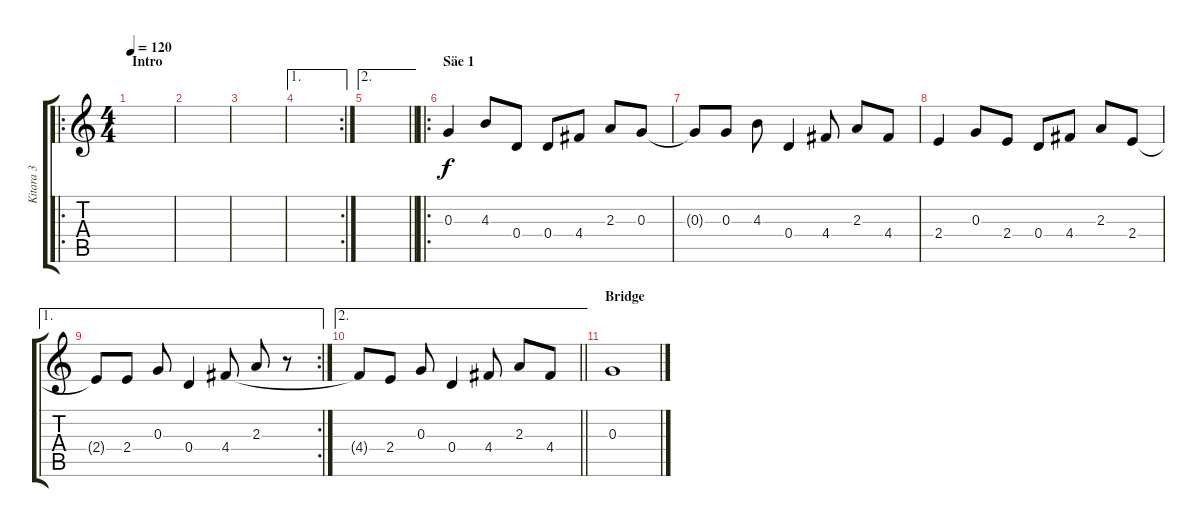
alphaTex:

\track ("Kitara 3" "Kitara 3") {instrument banjo}
\staff {score tabs}
\tuning (E4 B3 G3 D3 A2 E2) {hide}
\displaytranspose 12
\ro
\ts (4 4)
\section ("" "Intro")
\tempo 120
\clef g2
\ks c
|
|
|
\ae 1
\rc 2
|
\ae 2
\barLineRight lightlight
|
\ro
\section ("" "Säe 1")
0.3.4 4.3.8 0.4.8 0.4.8 4.4.8 2.3.8 0.3.8 |
0.3{t}.8 0.3.8 4.3.8 0.4.4 4.4.8 2.3.8 4.4.8 |
2.4.4 0.3.8 2.4.8 0.4.8 4.4.8 2.3.8 2.4.8 |
\ae 1
\rc 2
2.4{t}.8 2.4.8 0.3.8 0.4.4 4.4.8 2.3.8 r.8 |
\ae 2
\barLineRight lightlight
4.4{t}.8 2.4.8 0.3.8 0.4.4 4.4.8 2.3.8 4.4.8 |
\section ("" "Bridge")
0.3.1
